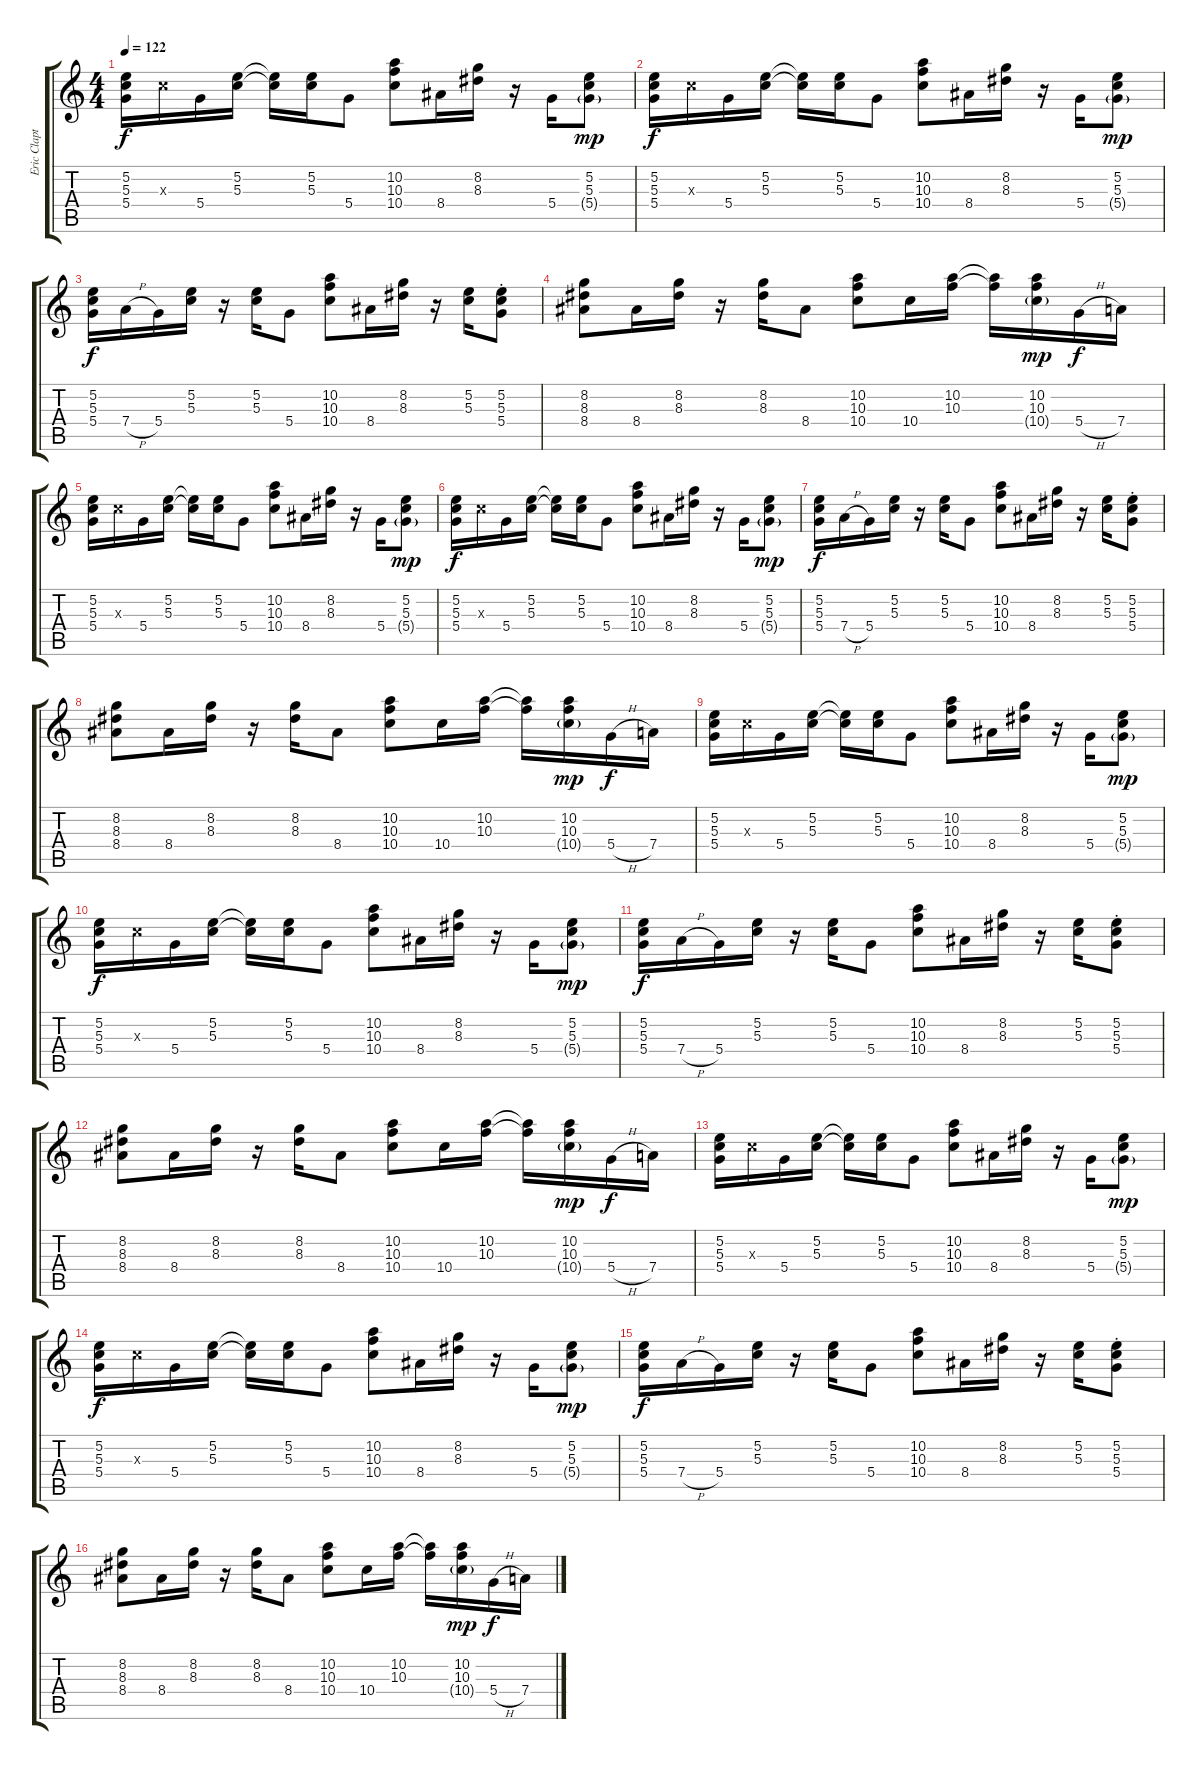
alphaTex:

\track ("Eric Clapton - Guitar 2" "Eric Clapt") {instrument electricguitarclean}
\staff {score tabs}
\tuning (E4 B3 G3 D3 A2 E2) {hide}
\ts (4 4)
\tempo 122
\clef g2
\ks c
(5.2 5.3 5.4).16{dy f} 5.3{x}.16 5.4.16 (5.2 5.3).16 (5.2{t} 5.3{t}).16 (5.2 5.3).16 5.4.8 (10.2 10.3 10.4).8 8.4.16 (8.2 8.3).16 r.16 5.4.16 (5.2 5.3 5.4{g}).8{dy mp} |
(5.2 5.3 5.4).16{dy f} 5.3{x}.16 5.4.16 (5.2 5.3).16 (5.2{t} 5.3{t}).16 (5.2 5.3).16 5.4.8 (10.2 10.3 10.4).8 8.4.16 (8.2 8.3).16 r.16 5.4.16 (5.2 5.3 5.4{g}).8{dy mp} |
(5.2 5.3 5.4).16{dy f} 7.4{h}.16 5.4.16 (5.2 5.3).16 r.16 (5.2 5.3).16 5.4.8 (10.2 10.3 10.4).8 8.4.16 (8.2 8.3).16 r.16 (5.2 5.3).16 (5.2{st} 5.3{st} 5.4{st}).8 |
(8.2 8.3 8.4).8 8.4.16 (8.2 8.3).16 r.16 (8.2 8.3).16 8.4.8 (10.2 10.3 10.4).8 10.4.16 (10.2 10.3).16 (10.2{t} 10.3{t}).16 (10.2 10.3 10.4{g}).16{dy mp} 5.4{h}.16{dy f} 7.4.16 |
(5.2 5.3 5.4).16 5.3{x}.16 5.4.16 (5.2 5.3).16 (5.2{t} 5.3{t}).16 (5.2 5.3).16 5.4.8 (10.2 10.3 10.4).8 8.4.16 (8.2 8.3).16 r.16 5.4.16 (5.2 5.3 5.4{g}).8{dy mp} |
(5.2 5.3 5.4).16{dy f} 5.3{x}.16 5.4.16 (5.2 5.3).16 (5.2{t} 5.3{t}).16 (5.2 5.3).16 5.4.8 (10.2 10.3 10.4).8 8.4.16 (8.2 8.3).16 r.16 5.4.16 (5.2 5.3 5.4{g}).8{dy mp} |
(5.2 5.3 5.4).16{dy f} 7.4{h}.16 5.4.16 (5.2 5.3).16 r.16 (5.2 5.3).16 5.4.8 (10.2 10.3 10.4).8 8.4.16 (8.2 8.3).16 r.16 (5.2 5.3).16 (5.2{st} 5.3{st} 5.4{st}).8 |
(8.2 8.3 8.4).8 8.4.16 (8.2 8.3).16 r.16 (8.2 8.3).16 8.4.8 (10.2 10.3 10.4).8 10.4.16 (10.2 10.3).16 (10.2{t} 10.3{t}).16 (10.2 10.3 10.4{g}).16{dy mp} 5.4{h}.16{dy f} 7.4.16 |
(5.2 5.3 5.4).16 5.3{x}.16 5.4.16 (5.2 5.3).16 (5.2{t} 5.3{t}).16 (5.2 5.3).16 5.4.8 (10.2 10.3 10.4).8 8.4.16 (8.2 8.3).16 r.16 5.4.16 (5.2 5.3 5.4{g}).8{dy mp} |
(5.2 5.3 5.4).16{dy f} 5.3{x}.16 5.4.16 (5.2 5.3).16 (5.2{t} 5.3{t}).16 (5.2 5.3).16 5.4.8 (10.2 10.3 10.4).8 8.4.16 (8.2 8.3).16 r.16 5.4.16 (5.2 5.3 5.4{g}).8{dy mp} |
(5.2 5.3 5.4).16{dy f} 7.4{h}.16 5.4.16 (5.2 5.3).16 r.16 (5.2 5.3).16 5.4.8 (10.2 10.3 10.4).8 8.4.16 (8.2 8.3).16 r.16 (5.2 5.3).16 (5.2{st} 5.3{st} 5.4{st}).8 |
(8.2 8.3 8.4).8 8.4.16 (8.2 8.3).16 r.16 (8.2 8.3).16 8.4.8 (10.2 10.3 10.4).8 10.4.16 (10.2 10.3).16 (10.2{t} 10.3{t}).16 (10.2 10.3 10.4{g}).16{dy mp} 5.4{h}.16{dy f} 7.4.16 |
(5.2 5.3 5.4).16 5.3{x}.16 5.4.16 (5.2 5.3).16 (5.2{t} 5.3{t}).16 (5.2 5.3).16 5.4.8 (10.2 10.3 10.4).8 8.4.16 (8.2 8.3).16 r.16 5.4.16 (5.2 5.3 5.4{g}).8{dy mp} |
(5.2 5.3 5.4).16{dy f} 5.3{x}.16 5.4.16 (5.2 5.3).16 (5.2{t} 5.3{t}).16 (5.2 5.3).16 5.4.8 (10.2 10.3 10.4).8 8.4.16 (8.2 8.3).16 r.16 5.4.16 (5.2 5.3 5.4{g}).8{dy mp} |
(5.2 5.3 5.4).16{dy f} 7.4{h}.16 5.4.16 (5.2 5.3).16 r.16 (5.2 5.3).16 5.4.8 (10.2 10.3 10.4).8 8.4.16 (8.2 8.3).16 r.16 (5.2 5.3).16 (5.2{st} 5.3{st} 5.4{st}).8 |
(8.2 8.3 8.4).8 8.4.16 (8.2 8.3).16 r.16 (8.2 8.3).16 8.4.8 (10.2 10.3 10.4).8 10.4.16 (10.2 10.3).16 (10.2{t} 10.3{t}).16 (10.2 10.3 10.4{g}).16{dy mp} 5.4{h}.16{dy f} 7.4.16
